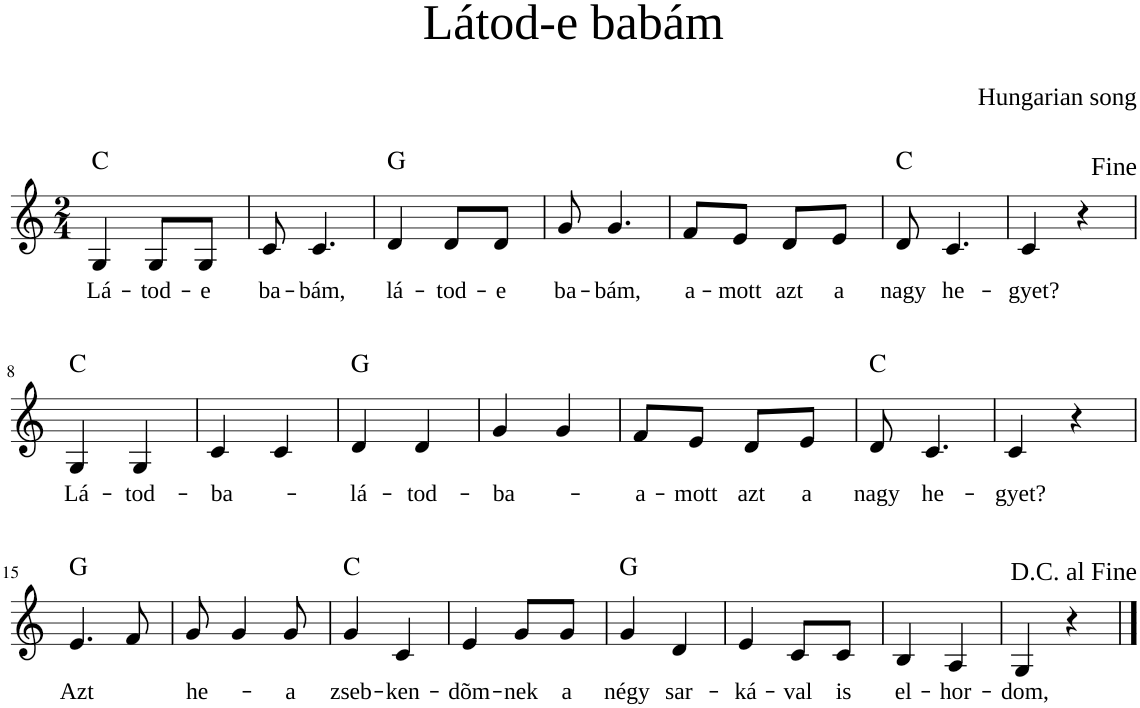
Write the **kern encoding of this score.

**kern	**text	**harte
*part1	*part1	*part1
*staff1	*staff1	*
*I"Piano	*	*
*I'Pno	*	*
*clefG2	*	*
*k[]	*	*
*M2/4	*	*
=1	=1	=1
!	!LO:LY:b	!
4G/	Lá-	C:maj
!	!LO:LY:b	!
8G/L	-tod-	.
!	!LO:LY:b	!
8G/J	-e	.
=2	=2	=2
!	!LO:LY:b	!
8c/	ba-	.
!	!LO:LY:b	!
4.c/	-bám,	.
=3	=3	=3
!	!LO:LY:b	!
4d/	lá-	G:maj
!	!LO:LY:b	!
8d/L	-tod-	.
!	!LO:LY:b	!
8d/J	-e	.
=4	=4	=4
!	!LO:LY:b	!
8g/	ba-	.
!	!LO:LY:b	!
4.g/	-bám,	.
=5	=5	=5
!	!LO:LY:b	!
8f/L	a-	.
!	!LO:LY:b	!
8e/J	-mott	.
!	!LO:LY:b	!
8d/L	azt	.
!	!LO:LY:b	!
8e/J	a	.
=6	=6	=6
!	!LO:LY:b	!
8d/	nagy	C:maj
!	!LO:LY:b	!
4.c/	he-	.
=7	=7	=7
!	!LO:LY:b	!
4c/	-gyet?	.
4r	.	.
!LO:TX:a:t=<font face="Times New Roman"/>Fine	!	!
!!LO:LB:g=z
=8	=8	=8
!	!LO:LY:b	!
4G/	Lá-	C:maj
!	!LO:LY:b	!
4G/	-tod-	.
=9	=9	=9
!	!LO:LY:b	!
4c/	ba-	.
4c/	.	.
=10	=10	=10
!	!LO:LY:b	!
4d/	lá-	G:maj
!	!LO:LY:b	!
4d/	-tod-	.
=11	=11	=11
!	!LO:LY:b	!
4g/	ba-	.
4g/	.	.
=12	=12	=12
!	!LO:LY:b	!
8f/L	a-	.
!	!LO:LY:b	!
8e/J	-mott	.
!	!LO:LY:b	!
8d/L	azt	.
!	!LO:LY:b	!
8e/J	a	.
=13	=13	=13
!	!LO:LY:b	!
8d/	nagy	C:maj
!	!LO:LY:b	!
4.c/	he-	.
=14	=14	=14
!	!LO:LY:b	!
4c/	-gyet?	.
4r	.	.
!!LO:LB:g=z
=15	=15	=15
!	!LO:LY:b	!
4.e/	Azt	G:maj
8f/	.	.
=16	=16	=16
!	!LO:LY:b	!
8g/	he-	.
4g/	.	.
!	!LO:LY:b	!
8g/	a	.
=17	=17	=17
!	!LO:LY:b	!
4g/	zseb-	C:maj
!	!LO:LY:b	!
4c/	-ken-	.
=18	=18	=18
!	!LO:LY:b	!
4e/	-dõm-	.
!	!LO:LY:b	!
8g/L	-nek	.
!	!LO:LY:b	!
8g/J	a	.
=19	=19	=19
!	!LO:LY:b	!
4g/	négy	G:maj
!	!LO:LY:b	!
4d/	sar-	.
=20	=20	=20
!	!LO:LY:b	!
4e/	-ká-	.
!	!LO:LY:b	!
8c/L	-val	.
!	!LO:LY:b	!
8c/J	is	.
=21	=21	=21
!	!LO:LY:b	!
4B/	el-	.
!	!LO:LY:b	!
4A/	-hor-	.
=22	=22	=22
!	!LO:LY:b	!
4G/	-dom,	.
4r	.	.
!LO:TX:a:t=<font face="Times New Roman"/>D.C. al Fine	!	!
==	==	==
*-	*-	*-
